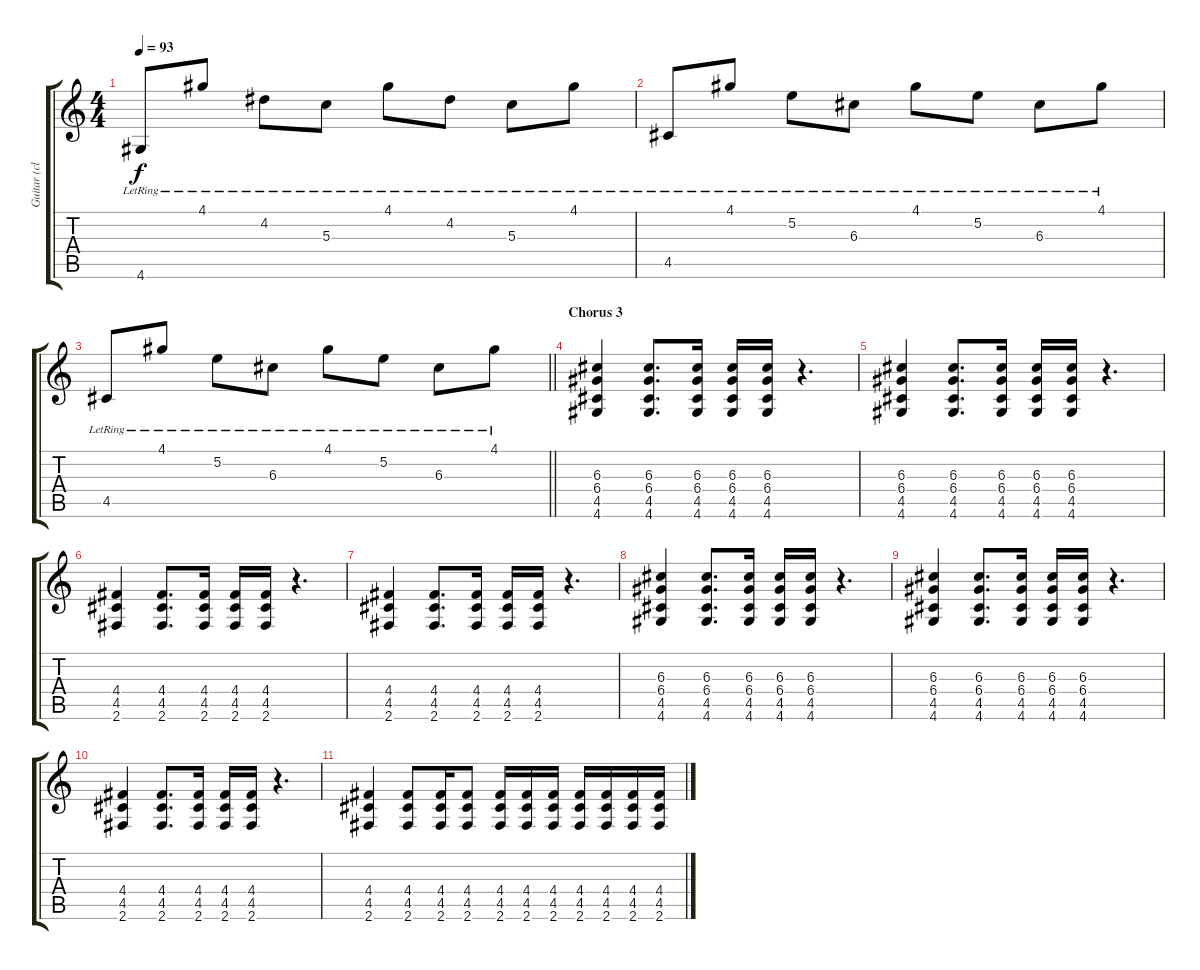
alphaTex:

\track ("Guitar (clean, rhythm) 1" "Guitar (cl") {instrument electricguitarclean}
\staff {score tabs}
\tuning (E4 B3 G3 D3 A2 E2) {hide}
\ts (4 4)
\tempo 93
\clef g2
\ks c
4.6{lr}.8{dy f} 4.1{lr}.8 4.2{lr}.8 5.3{lr}.8 4.1{lr}.8 4.2{lr}.8 5.3{lr}.8 4.1{lr}.8 |
4.5{lr}.8 4.1{lr}.8 5.2{lr}.8 6.3{lr}.8 4.1{lr}.8 5.2{lr}.8 6.3{lr}.8 4.1{lr}.8 |
\barLineRight lightlight
4.5{lr}.8 4.1{lr}.8 5.2{lr}.8 6.3{lr}.8 4.1{lr}.8 5.2{lr}.8 6.3{lr}.8 4.1{lr}.8 |
\section ("" "Chorus 3")
(6.3 6.4 4.5 4.6).4 (6.3 6.4 4.5 4.6).8{d} (6.3 6.4 4.5 4.6).16 (6.3 6.4 4.5 4.6).16 (6.3 6.4 4.5 4.6).16 r.4{d} |
(6.3 6.4 4.5 4.6).4 (6.3 6.4 4.5 4.6).8{d} (6.3 6.4 4.5 4.6).16 (6.3 6.4 4.5 4.6).16 (6.3 6.4 4.5 4.6).16 r.4{d} |
(4.4 4.5 2.6).4 (4.4 4.5 2.6).8{d} (4.4 4.5 2.6).16 (4.4 4.5 2.6).16 (4.4 4.5 2.6).16 r.4{d} |
(4.4 4.5 2.6).4 (4.4 4.5 2.6).8{d} (4.4 4.5 2.6).16 (4.4 4.5 2.6).16 (4.4 4.5 2.6).16 r.4{d} |
(6.3 6.4 4.5 4.6).4 (6.3 6.4 4.5 4.6).8{d} (6.3 6.4 4.5 4.6).16 (6.3 6.4 4.5 4.6).16 (6.3 6.4 4.5 4.6).16 r.4{d} |
(6.3 6.4 4.5 4.6).4 (6.3 6.4 4.5 4.6).8{d} (6.3 6.4 4.5 4.6).16 (6.3 6.4 4.5 4.6).16 (6.3 6.4 4.5 4.6).16 r.4{d} |
(4.4 4.5 2.6).4 (4.4 4.5 2.6).8{d} (4.4 4.5 2.6).16 (4.4 4.5 2.6).16 (4.4 4.5 2.6).16 r.4{d} |
(4.4 4.5 2.6).4 (4.4 4.5 2.6).8 (4.4 4.5 2.6).16 (4.4 4.5 2.6).8 (4.4 4.5 2.6).16 (4.4 4.5 2.6).16 (4.4 4.5 2.6).16 (4.4 4.5 2.6).16 (4.4 4.5 2.6).16 (4.4 4.5 2.6).16 (4.4 4.5 2.6).16
